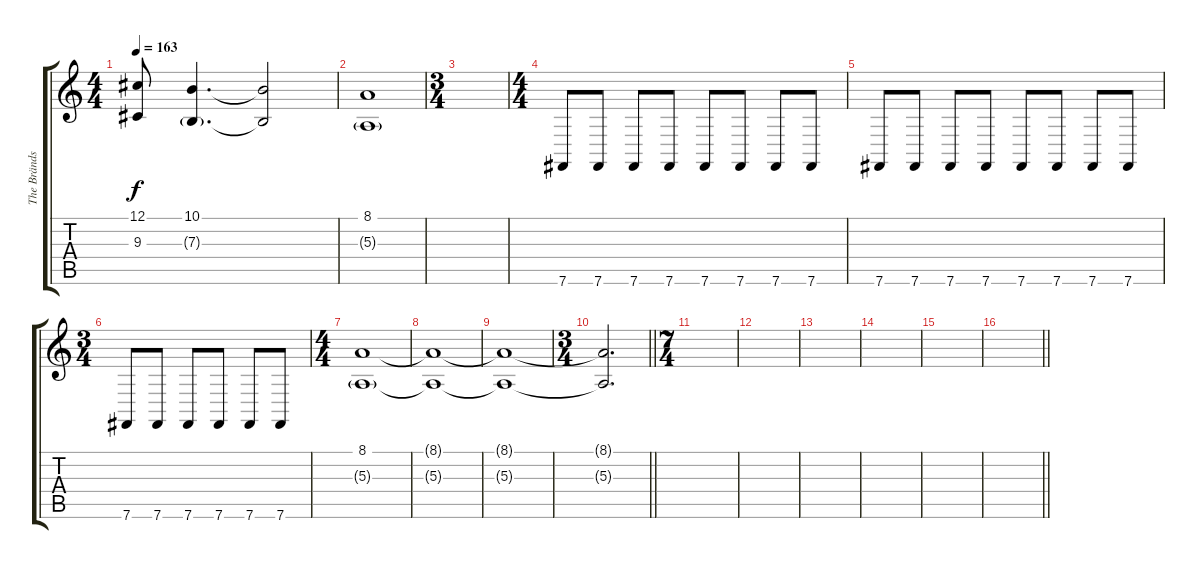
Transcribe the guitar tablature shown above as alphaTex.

\track ("The Brändström #1" "The Bränds") {instrument stringensemble1}
\staff {score tabs}
\tuning (Db4 Ab3 E3 B2 Gb2 B1) {hide}
\ts (4 4)
\tempo 163
\clef g2
\ks c
(12.1{t} 9.3{t}).8{dy f} (10.1 7.3{g}).4{d} (10.1{t} 7.3{t}).2 |
(8.1 5.3{g}).1 |
\ts (3 4)
|
\ts (4 4)
7.6.8{instrument synthbass1} 7.6.8 7.6.8 7.6.8 7.6.8 7.6.8 7.6.8 7.6.8 |
7.6.8 7.6.8 7.6.8 7.6.8 7.6.8 7.6.8 7.6.8 7.6.8 |
\ts (3 4)
7.6.8 7.6.8 7.6.8 7.6.8 7.6.8 7.6.8 |
\ts (4 4)
(8.1 5.3{g}).1{volume 0 instrument synthstrings1} |
(8.1{t} 5.3{t}).1 |
(8.1{t} 5.3{t}).1 |
\ts (3 4)
\barLineRight lightlight
(8.1{t} 5.3{t}).2{d} |
\ts (7 4)
\section ("" "")
|
|
|
|
|
\barLineRight lightlight
